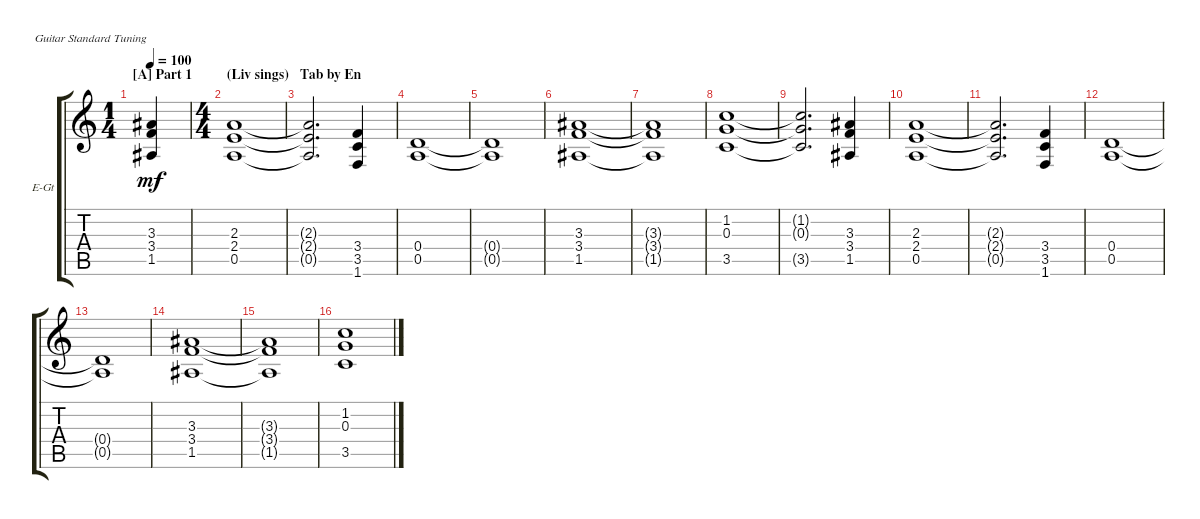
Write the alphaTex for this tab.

\bracketExtendMode groupsimilarinstruments
\firstSystemTrackNameOrientation horizontal
\otherSystemsTrackNameOrientation horizontal
\track ("Electric Guitar 1" "E-Gt") {instrument distortionguitar}
\staff {score tabs}
\tuning (E4 B3 G3 D3 A2 E2)
\ts (1 4)
\section ("A" "Part 1")
\tempo 100
\clef g2
\ks c
(3.3 1.5 3.4).4{dy mf instrument distortionguitar} |
\ts (4 4)
\section ("" "(Liv sings)")
(2.3 0.5 2.4).1 |
\section ("" "Tab by En")
(2.3{t} 0.5{t} 2.4{t}).2{d} (3.4 3.5 1.6).4 |
(0.4 0.5).1 |
(0.4{t} 0.5{t}).1 |
(3.3 3.4 1.5).1 |
(3.3{t} 3.4{t} 1.5{t}).1 |
(1.2 0.3 3.5).1 |
(1.2{t} 0.3{t} 3.5{t}).2{d} (3.3 1.5 3.4).4 |
(2.3 0.5 2.4).1 |
(2.3{t} 0.5{t} 2.4{t}).2{d} (3.4 3.5 1.6).4 |
(0.4 0.5).1 |
(0.4{t} 0.5{t}).1 |
(3.3 3.4 1.5).1 |
(3.3{t} 3.4{t} 1.5{t}).1 |
(1.2 0.3 3.5).1
